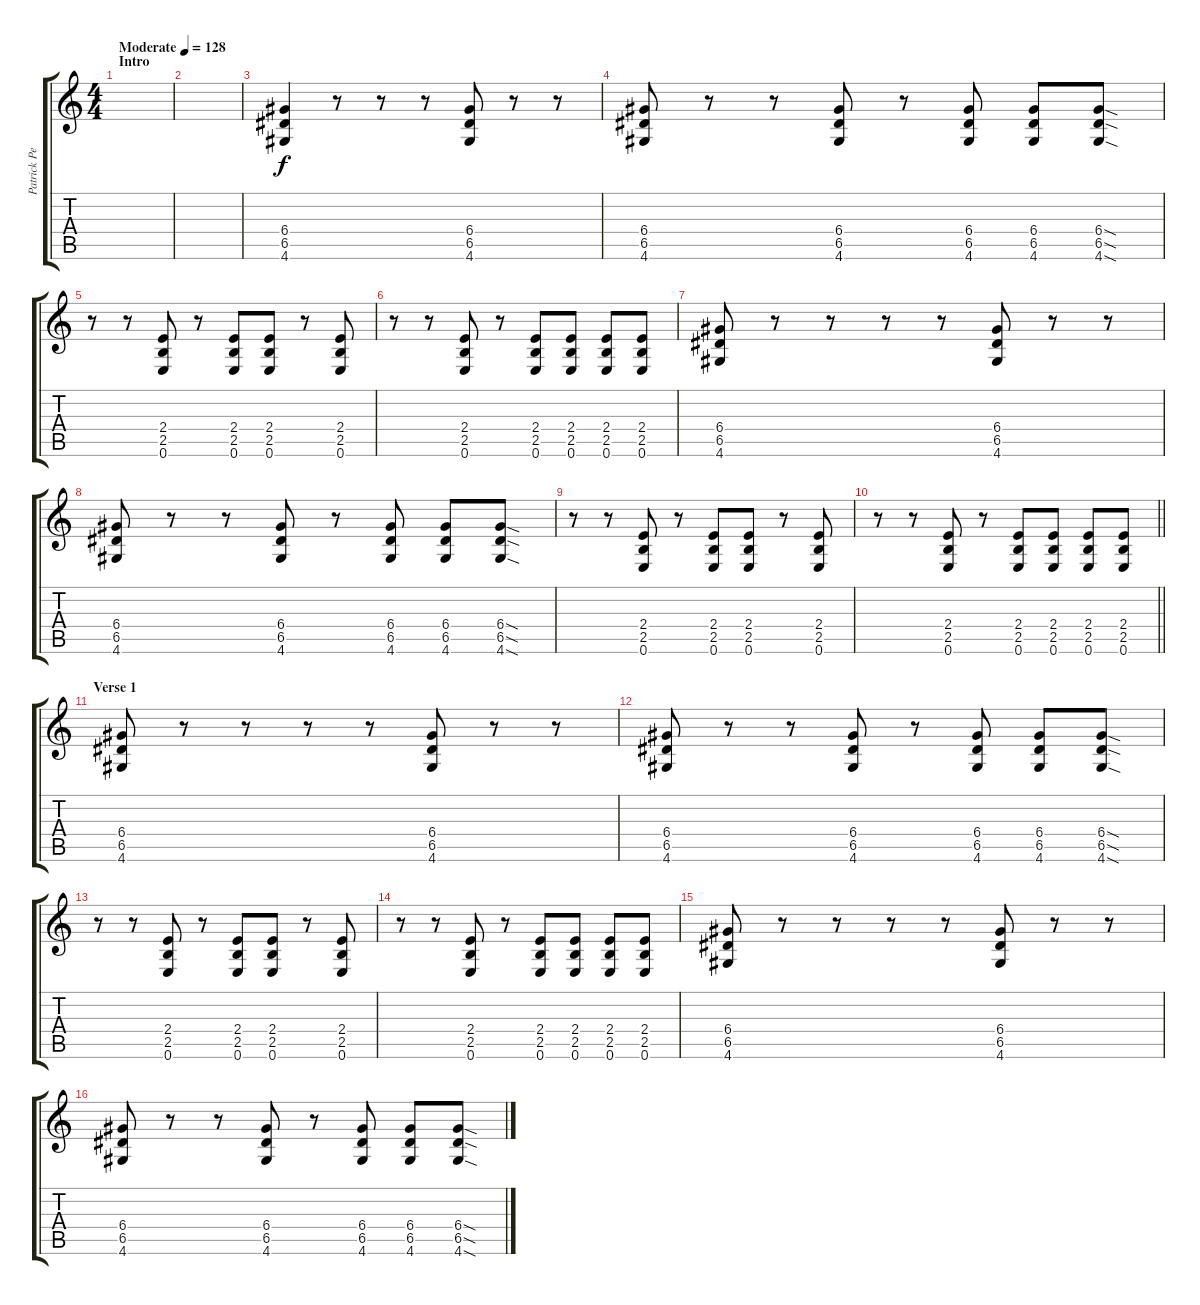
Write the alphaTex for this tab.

\track ("Patrick Pentland" "Patrick Pe") {instrument overdrivenguitar}
\staff {score tabs}
\tuning (E4 B3 G3 D3 A2 E2) {hide}
\ts (4 4)
\section ("" "Intro")
\tempo (128 "Moderate")
\clef g2
\ks c
|
|
(6.4 6.5 4.6).4 r.8 r.8 r.8 (6.4 6.5 4.6).8 r.8 r.8 |
(6.4 6.5 4.6).8 r.8 r.8 (6.4 6.5 4.6).8 r.8 (6.4 6.5 4.6).8 (6.4 6.5 4.6).8 (6.4{sod} 6.5{sod} 4.6{sod}).8 |
r.8 r.8 (2.4 2.5 0.6).8 r.8 (2.4 2.5 0.6).8 (2.4 2.5 0.6).8 r.8 (2.4 2.5 0.6).8 |
r.8 r.8 (2.4 2.5 0.6).8 r.8 (2.4 2.5 0.6).8 (2.4 2.5 0.6).8 (2.4 2.5 0.6).8 (2.4 2.5 0.6).8 |
(6.4 6.5 4.6).8 r.8 r.8 r.8 r.8 (6.4 6.5 4.6).8 r.8 r.8 |
(6.4 6.5 4.6).8 r.8 r.8 (6.4 6.5 4.6).8 r.8 (6.4 6.5 4.6).8 (6.4 6.5 4.6).8 (6.4{sod} 6.5{sod} 4.6{sod}).8 |
r.8 r.8 (2.4 2.5 0.6).8 r.8 (2.4 2.5 0.6).8 (2.4 2.5 0.6).8 r.8 (2.4 2.5 0.6).8 |
\barLineRight lightlight
r.8 r.8 (2.4 2.5 0.6).8 r.8 (2.4 2.5 0.6).8 (2.4 2.5 0.6).8 (2.4 2.5 0.6).8 (2.4 2.5 0.6).8 |
\section ("" "Verse 1")
(6.4 6.5 4.6).8 r.8 r.8 r.8 r.8 (6.4 6.5 4.6).8 r.8 r.8 |
(6.4 6.5 4.6).8 r.8 r.8 (6.4 6.5 4.6).8 r.8 (6.4 6.5 4.6).8 (6.4 6.5 4.6).8 (6.4{sod} 6.5{sod} 4.6{sod}).8 |
r.8 r.8 (2.4 2.5 0.6).8 r.8 (2.4 2.5 0.6).8 (2.4 2.5 0.6).8 r.8 (2.4 2.5 0.6).8 |
r.8 r.8 (2.4 2.5 0.6).8 r.8 (2.4 2.5 0.6).8 (2.4 2.5 0.6).8 (2.4 2.5 0.6).8 (2.4 2.5 0.6).8 |
(6.4 6.5 4.6).8 r.8 r.8 r.8 r.8 (6.4 6.5 4.6).8 r.8 r.8 |
(6.4 6.5 4.6).8 r.8 r.8 (6.4 6.5 4.6).8 r.8 (6.4 6.5 4.6).8 (6.4 6.5 4.6).8 (6.4{sod} 6.5{sod} 4.6{sod}).8
